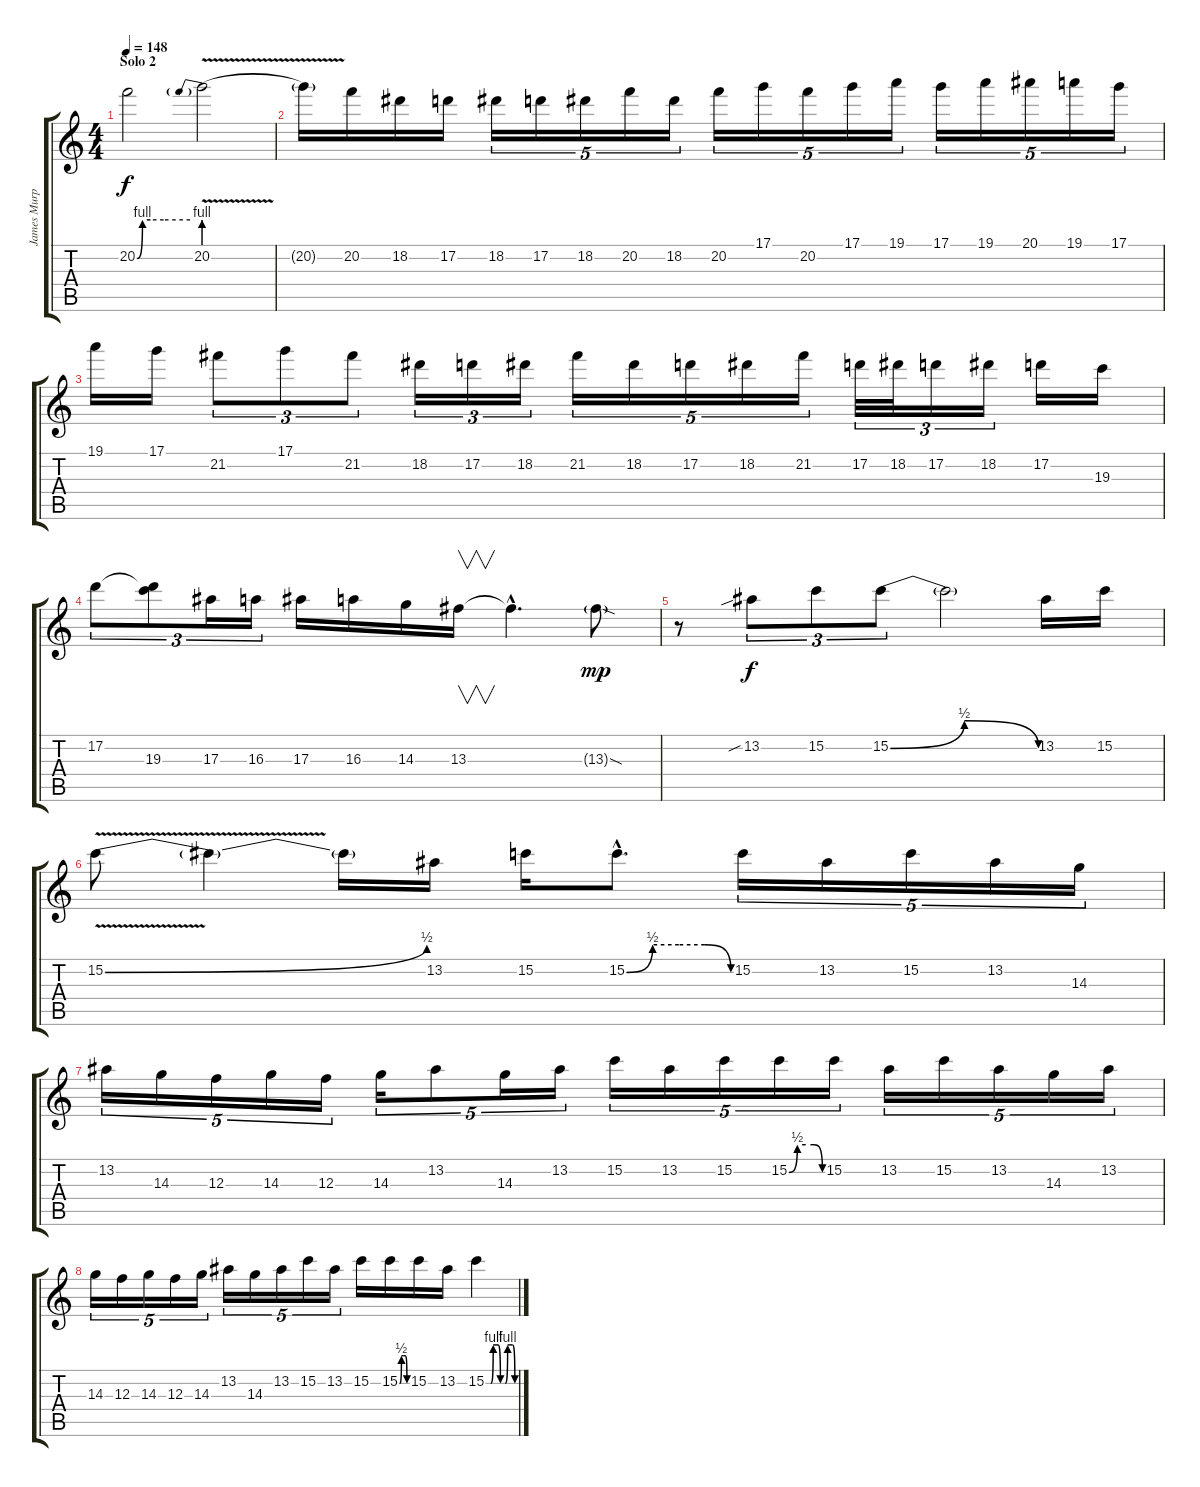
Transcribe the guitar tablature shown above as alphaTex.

\track ("James Murphy" "James Murp") {instrument distortionguitar}
\staff {score tabs}
\tuning (D4 A3 F3 C3 G2 D2) {hide}
\ts (4 4)
\section ("" "Solo 2")
\tempo 148
\clef g2
\ks c
20.2{be (custom 0 0 6 4 15 4 30 4 60 4)}.2{dy f} 20.2{be (prebend 0 4 60 4) v}.2 |
20.2{t}.16 20.2.16 18.2.16 17.2.16 18.2.16{tu (5 4)} 17.2.16{tu (5 4)} 18.2.16{tu (5 4)} 20.2.16{tu (5 4)} 18.2.16{tu (5 4)} 20.2.16{tu (5 4)} 17.1.16{tu (5 4)} 20.2.16{tu (5 4)} 17.1.16{tu (5 4)} 19.1.16{tu (5 4)} 17.1.16{tu (5 4)} 19.1.16{tu (5 4)} 20.1.16{tu (5 4)} 19.1.16{tu (5 4)} 17.1.16{tu (5 4)} |
19.1.16 17.1.16 21.2.8{tu (3 2)} 17.1.8{tu (3 2)} 21.2.8{tu (3 2)} 18.2.16{tu (3 2)} 17.2.16{tu (3 2)} 18.2.16{tu (3 2)} 21.2.16{tu (5 4)} 18.2.16{tu (5 4)} 17.2.16{tu (5 4)} 18.2.16{tu (5 4)} 21.2.16{tu (5 4)} 17.2.32{tu (3 2)} 18.2.32{tu (3 2)} 17.2.16{tu (3 2)} 18.2.16{tu (3 2)} 17.2.16 19.3.16 |
17.2.8{tu (3 2)} (17.2{t} 19.3).8{tu (3 2)} 17.3.16{tu (3 2)} 16.3.16{tu (3 2)} 17.3.16 16.3.16 14.3.16 13.3.16{v} 13.3{hac t}.4{d} 13.3{sod g}.8{dy mp} |
r.8 13.2{sib}.8{tu (3 2) dy f} 15.2.8{tu (3 2)} 15.2{be (bendrelease 0 0 30 2 30 2 60 0)}.8{tu (3 2)} 15.2{t}.2 13.2.16 15.2.16 |
15.2{be (bend 0 0 60 2) v}.8 15.2{t}.4 15.2{t}.16 13.2.16 15.2.16 15.2{be (custom 0 0 15 2 30 2 45 2 60 0) hac}.8{d} 15.2.16{tu (5 4)} 13.2.16{tu (5 4)} 15.2.16{tu (5 4)} 13.2.16{tu (5 4)} 14.3.16{tu (5 4)} |
13.2.16{tu (5 4)} 14.3.16{tu (5 4)} 12.3.16{tu (5 4)} 14.3.16{tu (5 4)} 12.3.16{tu (5 4)} 14.3.16{tu (5 4)} 13.2.8{tu (5 4)} 14.3.16{tu (5 4)} 13.2.16{tu (5 4)} 15.2.16{tu (5 4)} 13.2.16{tu (5 4)} 15.2.16{tu (5 4)} 15.2{be (custom 0 0 15 2 30 2 45 2 60 0)}.16{tu (5 4)} 15.2.16{tu (5 4)} 13.2.16{tu (5 4)} 15.2.16{tu (5 4)} 13.2.16{tu (5 4)} 14.3.16{tu (5 4)} 13.2.16{tu (5 4)} |
14.3.16{tu (5 4)} 12.3.16{tu (5 4)} 14.3.16{tu (5 4)} 12.3.16{tu (5 4)} 14.3.16{tu (5 4)} 13.2.16{tu (5 4)} 14.3.16{tu (5 4)} 13.2.16{tu (5 4)} 15.2.16{tu (5 4)} 13.2.16{tu (5 4)} 15.2.16 15.2{be (custom 0 0 15 2 30 2 45 2 60 0)}.16 15.2.16 13.2.16 15.2{be (custom 0 0 10 0 15 4 25 4 30 0 40 0 45 4 55 4 60 0)}.4
